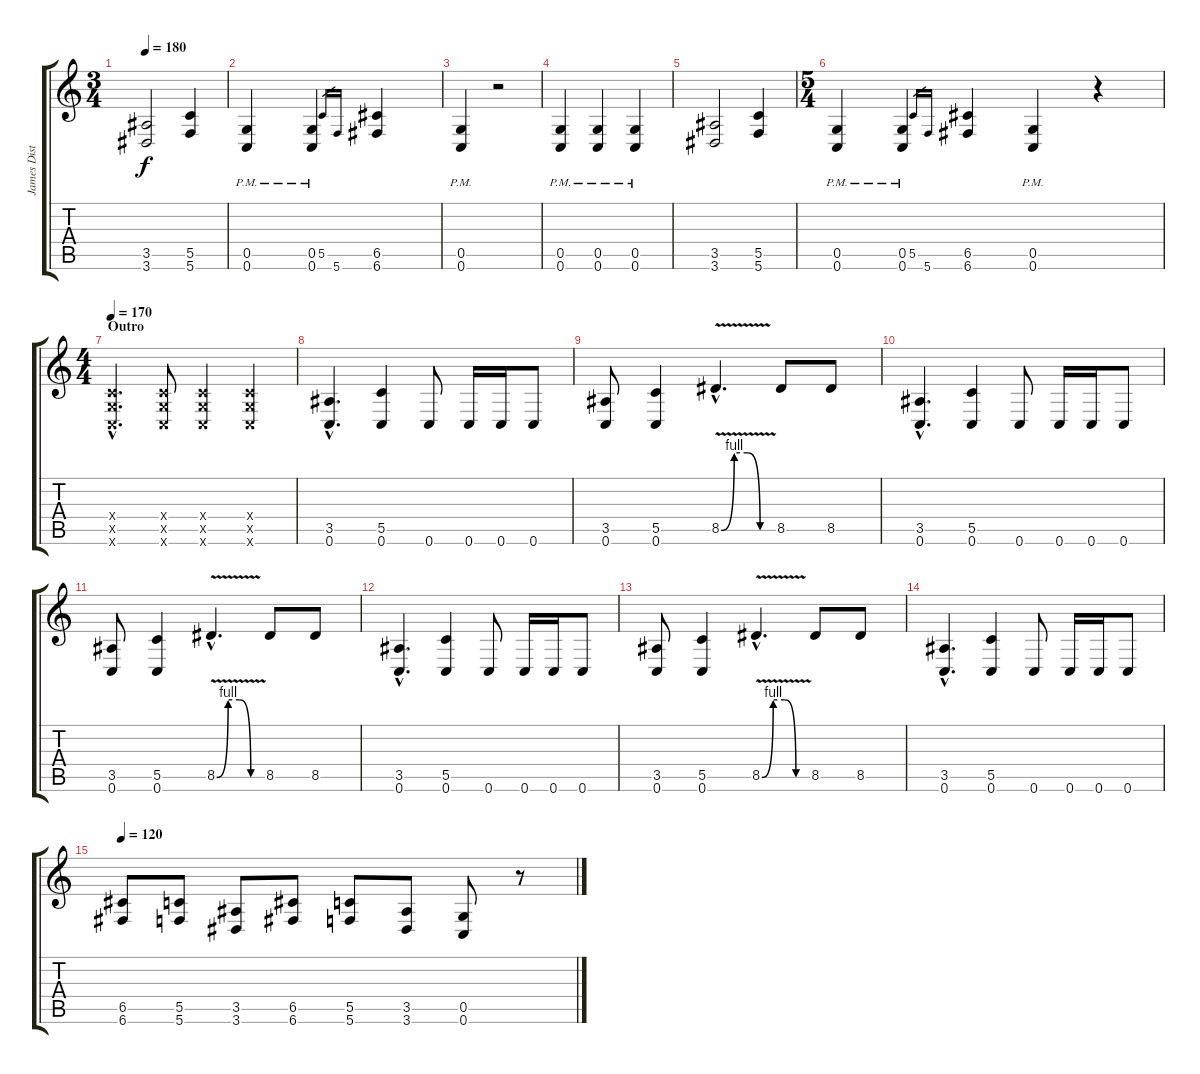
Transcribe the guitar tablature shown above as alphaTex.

\track ("James Distortion" "James Dist") {instrument distortionguitar}
\staff {score tabs}
\tuning (D4 A3 F3 C3 G2 C2) {hide}
\ts (3 4)
\tempo 180
\clef g2
\ks c
(3.5 3.6).2{dy f} (5.5 5.6).4 |
(0.5{pm} 0.6{pm}).4 (0.5{pm} 0.6{pm}).4 5.5.16{gr} 5.6.16{gr} (6.5 6.6).4 |
(0.5{pm} 0.6{pm}).4 r.2 |
(0.5{pm} 0.6{pm}).4 (0.5{pm} 0.6{pm}).4 (0.5{pm} 0.6{pm}).4 |
(3.5 3.6).2 (5.5 5.6).4 |
\ts (5 4)
(0.5{pm} 0.6{pm}).4 (0.5{pm} 0.6{pm}).4 5.5.16{gr} 5.6.16{gr} (6.5 6.6).4 (0.5{pm} 0.6{pm}).4 r.4 |
\ts (4 4)
\section ("" "Outro")
\tempo 170
(0.4{hac x} 0.5{hac x} 0.6{hac x}).4{d} (0.4{x} 0.5{x} 0.6{x}).8 (0.4{x} 0.5{x} 0.6{x}).4 (0.4{x} 0.5{x} 0.6{x}).4 |
(3.5{hac} 0.6{hac}).4{d} (5.5 0.6).4 0.6.8 0.6.16 0.6.16 0.6.8 |
(3.5 0.6).8 (5.5 0.6).4 8.5{be (custom 0 0 15 4 30 4 45 0 60 0) v hac}.4{d} 8.5.8 8.5.8 |
(3.5{hac} 0.6{hac}).4{d} (5.5 0.6).4 0.6.8 0.6.16 0.6.16 0.6.8 |
(3.5 0.6).8 (5.5 0.6).4 8.5{be (custom 0 0 15 4 30 4 45 0 60 0) v hac}.4{d} 8.5.8 8.5.8 |
(3.5{hac} 0.6{hac}).4{d} (5.5 0.6).4 0.6.8 0.6.16 0.6.16 0.6.8 |
(3.5 0.6).8 (5.5 0.6).4 8.5{be (custom 0 0 15 4 30 4 45 0 60 0) v hac}.4{d} 8.5.8 8.5.8 |
(3.5{hac} 0.6{hac}).4{d} (5.5 0.6).4 0.6.8 0.6.16 0.6.16 0.6.8 |
\tempo 120
(6.5 6.6).8 (5.5 5.6).8 (3.5 3.6).8 (6.5 6.6).8 (5.5 5.6).8 (3.5 3.6).8 (0.5 0.6).8 r.8
